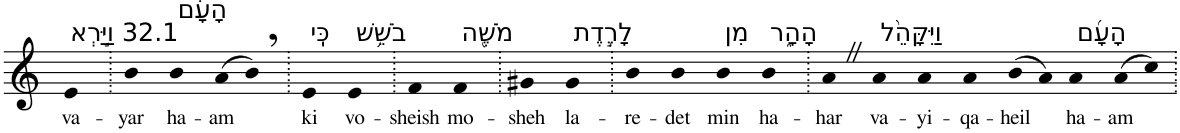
**kern	**text
*part1	*part1
*staff1	*staff1
*I"Piano	*
*I'Pno	*
*clefG2	*
*k[]	*
=1	=1
!LO:TX:a:t=32.1 וַיַּ֣רְא	!
!	!LO:LY:b
4e	va-
=2.	=2.
!	!LO:LY:b
4b	-yar
!LO:TX:a:t=הָעָ֔ם	!
!	!LO:LY:b
4b	ha-
!	!LO:LY:b
(8a	-am
8b,)	.
=3.	=3.
!LO:TX:a:t=כִּֽי	!
!	!LO:LY:b
4e	ki
!LO:TX:a:t=בֹשֵׁ֥שׁ	!
!	!LO:LY:b
4e	vo-
=4.	=4.
!	!LO:LY:b
4f	-sheish
!LO:TX:a:t=מֹשֶׁ֖ה	!
!	!LO:LY:b
4f	mo-
=5.	=5.
!	!LO:LY:b
4g#X	-sheh
!LO:TX:a:t=לָרֶ֣דֶת	!
!	!LO:LY:b
4g#	la-
=6.	=6.
!	!LO:LY:b
4b	-re-
!	!LO:LY:b
4b	-det
!LO:TX:a:t=מִן	!
!	!LO:LY:b
4b	min
!LO:TX:a:t=הָהָ֑ר	!
!	!LO:LY:b
4b	ha-
=7.	=7.
!	!LO:LY:b
4aZ	-har
!LO:TX:a:t=וַיִּקָּהֵ֨ל	!
!	!LO:LY:b
4a	va-
!	!LO:LY:b
4a	-yi-
!	!LO:LY:b
4a	-qa-
!	!LO:LY:b
(8b	-heil
8a)	.
!LO:TX:a:t=הָעָ֜ם	!
!	!LO:LY:b
4a	ha-
!	!LO:LY:b
(8a	-am
8cc)	.
=.	=.
*-	*-
